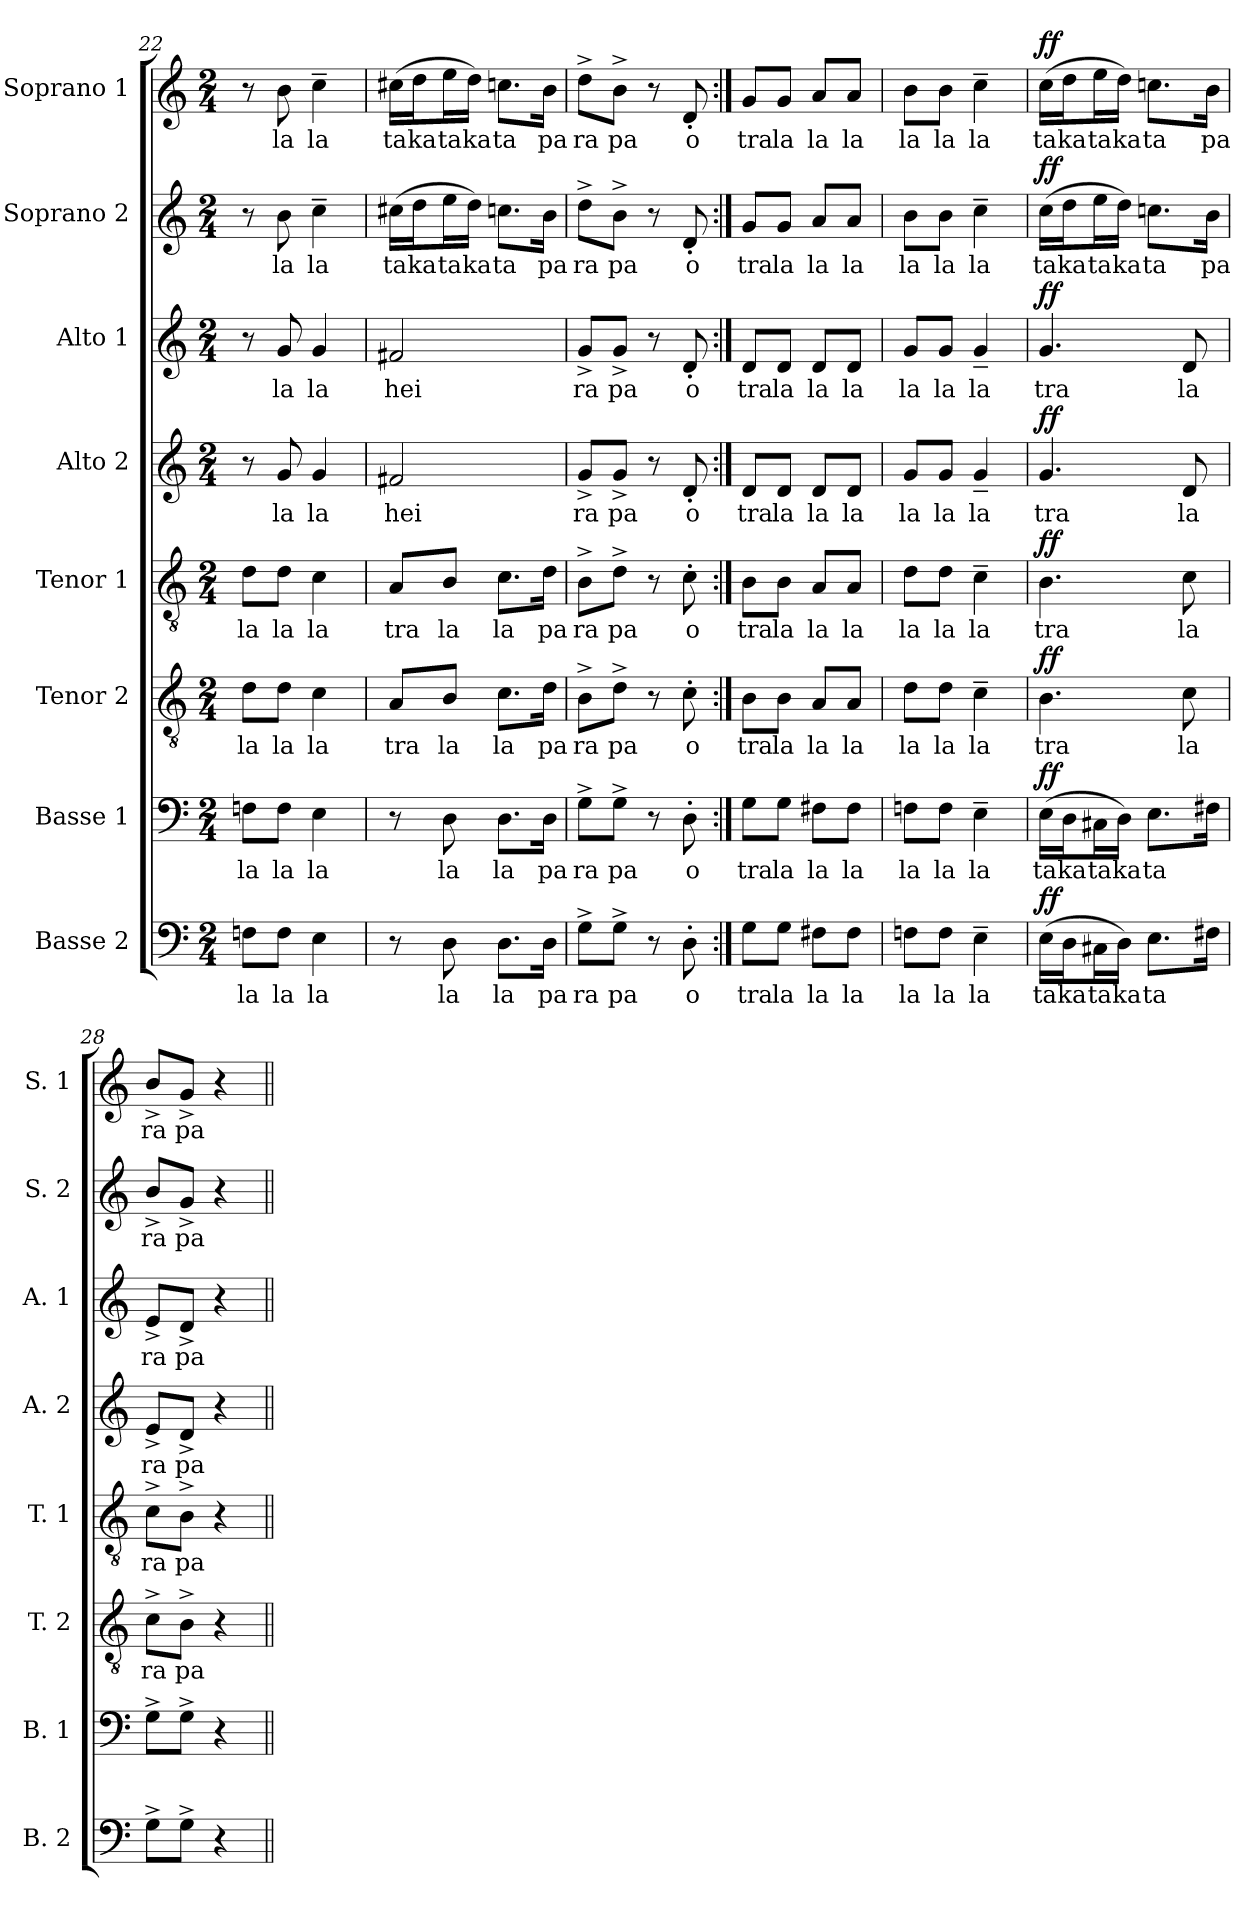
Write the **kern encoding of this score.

**kern	**text	**dynam	**kern	**text	**dynam	**kern	**text	**dynam	**kern	**text	**dynam	**kern	**text	**dynam	**kern	**text	**dynam	**kern	**text	**dynam	**kern	**text	**dynam
*part8	*part8	*part8	*part7	*part7	*part7	*part6	*part6	*part6	*part5	*part5	*part5	*part4	*part4	*part4	*part3	*part3	*part3	*part2	*part2	*part2	*part1	*part1	*part1
*staff8	*staff8	*staff8	*staff7	*staff7	*staff7	*staff6	*staff6	*staff6	*staff5	*staff5	*staff5	*staff4	*staff4	*staff4	*staff3	*staff3	*staff3	*staff2	*staff2	*staff2	*staff1	*staff1	*staff1
*I"Basse 2	*	*	*I"Basse 1	*	*	*I"Tenor 2	*	*	*I"Tenor 1	*	*	*I"Alto 2	*	*	*I"Alto 1	*	*	*I"Soprano 2	*	*	*I"Soprano 1	*	*
*I'B. 2	*	*	*I'B. 1	*	*	*I'T. 2	*	*	*I'T. 1	*	*	*I'A. 2	*	*	*I'A. 1	*	*	*I'S. 2	*	*	*I'S. 1	*	*
*clefF4	*	*	*clefF4	*	*	*clefGv2	*	*	*clefGv2	*	*	*clefG2	*	*	*clefG2	*	*	*clefG2	*	*	*clefG2	*	*
*k[]	*	*	*k[]	*	*	*k[]	*	*	*k[]	*	*	*k[]	*	*	*k[]	*	*	*k[]	*	*	*k[]	*	*
*M2/4	*	*	*M2/4	*	*	*M2/4	*	*	*M2/4	*	*	*M2/4	*	*	*M2/4	*	*	*M2/4	*	*	*M2/4	*	*
=22	=22	=22	=22	=22	=22	=22	=22	=22	=22	=22	=22	=22	=22	=22	=22	=22	=22	=22	=22	=22	=22	=22	=22
!	!LO:LY:b	!	!	!LO:LY:b	!	!	!LO:LY:b	!	!	!LO:LY:b	!	!	!	!	!	!	!	!	!	!	!	!	!
8Fn\L	la	.	8Fn\L	la	.	8d\L	la	.	8d\L	la	.	8r	.	.	8r	.	.	8r	.	.	8r	.	.
!	!LO:LY:b	!	!	!LO:LY:b	!	!	!LO:LY:b	!	!	!LO:LY:b	!	!	!LO:LY:b	!	!	!LO:LY:b	!	!	!LO:LY:b	!	!	!LO:LY:b	!
8F\J	la	.	8F\J	la	.	8d\J	la	.	8d\J	la	.	8g/	la	.	8g/	la	.	8b\	la	.	8b\	la	.
!	!LO:LY:b	!	!	!LO:LY:b	!	!	!LO:LY:b	!	!	!LO:LY:b	!	!	!LO:LY:b	!	!	!LO:LY:b	!	!	!LO:LY:b	!	!	!LO:LY:b	!
4E\	la	.	4E\	la	.	4c\	la	.	4c\	la	.	4g/	la	.	4g/	la	.	4cc~\	la	.	4cc~\	la	.
=23	=23	=23	=23	=23	=23	=23	=23	=23	=23	=23	=23	=23	=23	=23	=23	=23	=23	=23	=23	=23	=23	=23	=23
!	!	!	!	!	!	!	!LO:LY:b	!	!	!LO:LY:b	!	!	!LO:LY:b	!	!	!LO:LY:b	!	!	!LO:LY:b	!	!	!LO:LY:b	!
8r	.	.	8r	.	.	8A/L	tra	.	8A/L	tra	.	2f#X/	hei	.	2f#X/	hei	.	(16cc#X\LL	ta	.	(16cc#X\LL	ta	.
!	!	!	!	!	!	!	!	!	!	!	!	!	!	!	!	!	!	!	!LO:LY:b	!	!	!LO:LY:b	!
.	.	.	.	.	.	.	.	.	.	.	.	.	.	.	.	.	.	16dd\J	ka	.	16dd\J	ka	.
!	!LO:LY:b	!	!	!LO:LY:b	!	!	!LO:LY:b	!	!	!LO:LY:b	!	!	!	!	!	!	!	!	!LO:LY:b	!	!	!LO:LY:b	!
8D\	la	.	8D\	la	.	8B/J	la	.	8B/J	la	.	.	.	.	.	.	.	16ee\L	ta	.	16ee\L	ta	.
!	!	!	!	!	!	!	!	!	!	!	!	!	!	!	!	!	!	!	!LO:LY:b	!	!	!LO:LY:b	!
.	.	.	.	.	.	.	.	.	.	.	.	.	.	.	.	.	.	16dd\JJ)	ka	.	16dd\JJ)	ka	.
!	!LO:LY:b	!	!	!LO:LY:b	!	!	!LO:LY:b	!	!	!LO:LY:b	!	!	!	!	!	!	!	!	!LO:LY:b	!	!	!LO:LY:b	!
8.D\L	la	.	8.D\L	la	.	8.c\L	la	.	8.c\L	la	.	.	.	.	.	.	.	8.ccn\L	ta	.	8.ccn\L	ta	.
!	!LO:LY:b	!	!	!LO:LY:b	!	!	!LO:LY:b	!	!	!LO:LY:b	!	!	!	!	!	!	!	!	!LO:LY:b	!	!	!LO:LY:b	!
16D\Jk	pa	.	16D\Jk	pa	.	16d\Jk	pa	.	16d\Jk	pa	.	.	.	.	.	.	.	16b\Jk	pa	.	16b\Jk	pa	.
=24	=24	=24	=24	=24	=24	=24	=24	=24	=24	=24	=24	=24	=24	=24	=24	=24	=24	=24	=24	=24	=24	=24	=24
!	!LO:LY:b	!	!	!LO:LY:b	!	!	!LO:LY:b	!	!	!LO:LY:b	!	!	!LO:LY:b	!	!	!LO:LY:b	!	!	!LO:LY:b	!	!	!LO:LY:b	!
8G^\L	ra	.	8G^\L	ra	.	8B^\L	ra	.	8B^\L	ra	.	8g^/L	ra	.	8g^/L	ra	.	8dd^\L	ra	.	8dd^\L	ra	.
!	!LO:LY:b	!	!	!LO:LY:b	!	!	!LO:LY:b	!	!	!LO:LY:b	!	!	!LO:LY:b	!	!	!LO:LY:b	!	!	!LO:LY:b	!	!	!LO:LY:b	!
8G^\J	pa	.	8G^\J	pa	.	8d^\J	pa	.	8d^\J	pa	.	8g^/J	pa	.	8g^/J	pa	.	8b^\J	pa	.	8b^\J	pa	.
8r	.	.	8r	.	.	8r	.	.	8r	.	.	8r	.	.	8r	.	.	8r	.	.	8r	.	.
!	!LO:LY:b	!	!	!LO:LY:b	!	!	!LO:LY:b	!	!	!LO:LY:b	!	!	!LO:LY:b	!	!	!LO:LY:b	!	!	!LO:LY:b	!	!	!LO:LY:b	!
8D'\	o	.	8D'\	o	.	8c'\	o	.	8c'\	o	.	8d'/	o	.	8d'/	o	.	8d'/	o	.	8d'/	o	.
=25:|!	=25:|!	=25:|!	=25:|!	=25:|!	=25:|!	=25:|!	=25:|!	=25:|!	=25:|!	=25:|!	=25:|!	=25:|!	=25:|!	=25:|!	=25:|!	=25:|!	=25:|!	=25:|!	=25:|!	=25:|!	=25:|!	=25:|!	=25:|!
!	!LO:LY:b	!	!	!LO:LY:b	!	!	!LO:LY:b	!	!	!LO:LY:b	!	!	!LO:LY:b	!	!	!LO:LY:b	!	!	!LO:LY:b	!	!	!LO:LY:b	!
8G\L	tra	.	8G\L	tra	.	8B\L	tra	.	8B\L	tra	.	8d/L	tra	.	8d/L	tra	.	8g/L	tra	.	8g/L	tra	.
!	!LO:LY:b	!	!	!LO:LY:b	!	!	!LO:LY:b	!	!	!LO:LY:b	!	!	!LO:LY:b	!	!	!LO:LY:b	!	!	!LO:LY:b	!	!	!LO:LY:b	!
8G\J	la	.	8G\J	la	.	8B\J	la	.	8B\J	la	.	8d/J	la	.	8d/J	la	.	8g/J	la	.	8g/J	la	.
!	!LO:LY:b	!	!	!LO:LY:b	!	!	!LO:LY:b	!	!	!LO:LY:b	!	!	!LO:LY:b	!	!	!LO:LY:b	!	!	!LO:LY:b	!	!	!LO:LY:b	!
8F#X\L	la	.	8F#X\L	la	.	8A/L	la	.	8A/L	la	.	8d/L	la	.	8d/L	la	.	8a/L	la	.	8a/L	la	.
!	!LO:LY:b	!	!	!LO:LY:b	!	!	!LO:LY:b	!	!	!LO:LY:b	!	!	!LO:LY:b	!	!	!LO:LY:b	!	!	!LO:LY:b	!	!	!LO:LY:b	!
8F#\J	la	.	8F#\J	la	.	8A/J	la	.	8A/J	la	.	8d/J	la	.	8d/J	la	.	8a/J	la	.	8a/J	la	.
=26	=26	=26	=26	=26	=26	=26	=26	=26	=26	=26	=26	=26	=26	=26	=26	=26	=26	=26	=26	=26	=26	=26	=26
!	!LO:LY:b	!	!	!LO:LY:b	!	!	!LO:LY:b	!	!	!LO:LY:b	!	!	!LO:LY:b	!	!	!LO:LY:b	!	!	!LO:LY:b	!	!	!LO:LY:b	!
8Fn\L	la	.	8Fn\L	la	.	8d\L	la	.	8d\L	la	.	8g/L	la	.	8g/L	la	.	8b\L	la	.	8b\L	la	.
!	!LO:LY:b	!	!	!LO:LY:b	!	!	!LO:LY:b	!	!	!LO:LY:b	!	!	!LO:LY:b	!	!	!LO:LY:b	!	!	!LO:LY:b	!	!	!LO:LY:b	!
8F\J	la	.	8F\J	la	.	8d\J	la	.	8d\J	la	.	8g/J	la	.	8g/J	la	.	8b\J	la	.	8b\J	la	.
!	!LO:LY:b	!	!	!LO:LY:b	!	!	!LO:LY:b	!	!	!LO:LY:b	!	!	!LO:LY:b	!	!	!LO:LY:b	!	!	!LO:LY:b	!	!	!LO:LY:b	!
4E~\	la	.	4E~\	la	.	4c~\	la	.	4c~\	la	.	4g~/	la	.	4g~/	la	.	4cc~\	la	.	4cc~\	la	.
=27	=27	=27	=27	=27	=27	=27	=27	=27	=27	=27	=27	=27	=27	=27	=27	=27	=27	=27	=27	=27	=27	=27	=27
!	!LO:LY:b	!LO:DY:a	!	!LO:LY:b	!LO:DY:a	!	!LO:LY:b	!LO:DY:a	!	!LO:LY:b	!LO:DY:a	!	!LO:LY:b	!LO:DY:a	!	!LO:LY:b	!LO:DY:a	!	!LO:LY:b	!LO:DY:a	!	!LO:LY:b	!LO:DY:a
(16E\LL	ta	ff	(16E\LL	ta	ff	4.B\	tra	ff	4.B\	tra	ff	4.g/	tra	ff	4.g/	tra	ff	(16cc\LL	ta	ff	(16cc\LL	ta	ff
!	!LO:LY:b	!	!	!LO:LY:b	!	!	!	!	!	!	!	!	!	!	!	!	!	!	!LO:LY:b	!	!	!LO:LY:b	!
16D\J	ka	.	16D\J	ka	.	.	.	.	.	.	.	.	.	.	.	.	.	16dd\J	ka	.	16dd\J	ka	.
!	!LO:LY:b	!	!	!LO:LY:b	!	!	!	!	!	!	!	!	!	!	!	!	!	!	!LO:LY:b	!	!	!LO:LY:b	!
16C#X\L	ta	.	16C#X\L	ta	.	.	.	.	.	.	.	.	.	.	.	.	.	16ee\L	ta	.	16ee\L	ta	.
!	!LO:LY:b	!	!	!LO:LY:b	!	!	!	!	!	!	!	!	!	!	!	!	!	!	!LO:LY:b	!	!	!LO:LY:b	!
16D\JJ)	ka	.	16D\JJ)	ka	.	.	.	.	.	.	.	.	.	.	.	.	.	16dd\JJ)	ka	.	16dd\JJ)	ka	.
!	!LO:LY:b	!	!	!LO:LY:b	!	!	!	!	!	!	!	!	!	!	!	!	!	!	!LO:LY:b	!	!	!LO:LY:b	!
8.E\L	ta	.	8.E\L	ta	.	.	.	.	.	.	.	.	.	.	.	.	.	8.ccn\L	ta	.	8.ccn\L	ta	.
!	!	!	!	!	!	!	!LO:LY:b	!	!	!LO:LY:b	!	!	!LO:LY:b	!	!	!LO:LY:b	!	!	!	!	!	!	!
.	.	.	.	.	.	8c\	la	.	8c\	la	.	8d/	la	.	8d/	la	.	.	.	.	.	.	.
!	!	!	!	!	!	!	!	!	!	!	!	!	!	!	!	!	!	!	!LO:LY:b	!	!	!LO:LY:b	!
16F#X\Jk	.	.	16F#X\Jk	.	.	.	.	.	.	.	.	.	.	.	.	.	.	16b\Jk	pa	.	16b\Jk	pa	.
=28	=28	=28	=28	=28	=28	=28	=28	=28	=28	=28	=28	=28	=28	=28	=28	=28	=28	=28	=28	=28	=28	=28	=28
!	!	!	!	!	!	!	!LO:LY:b	!	!	!LO:LY:b	!	!	!LO:LY:b	!	!	!LO:LY:b	!	!	!LO:LY:b	!	!	!LO:LY:b	!
8G^\L	.	.	8G^\L	.	.	8c^\L	ra	.	8c^\L	ra	.	8e^/L	ra	.	8e^/L	ra	.	8b^/L	ra	.	8b^/L	ra	.
!	!	!	!	!	!	!	!LO:LY:b	!	!	!LO:LY:b	!	!	!LO:LY:b	!	!	!LO:LY:b	!	!	!LO:LY:b	!	!	!LO:LY:b	!
8G^\J	.	.	8G^\J	.	.	8B^\J	pa	.	8B^\J	pa	.	8d^/J	pa	.	8d^/J	pa	.	8g^/J	pa	.	8g^/J	pa	.
4r	.	.	4r	.	.	4r	.	.	4r	.	.	4r	.	.	4r	.	.	4r	.	.	4r	.	.
=||	=||	=||	=||	=||	=||	=||	=||	=||	=||	=||	=||	=||	=||	=||	=||	=||	=||	=||	=||	=||	=||	=||	=||
*-	*-	*-	*-	*-	*-	*-	*-	*-	*-	*-	*-	*-	*-	*-	*-	*-	*-	*-	*-	*-	*-	*-	*-
